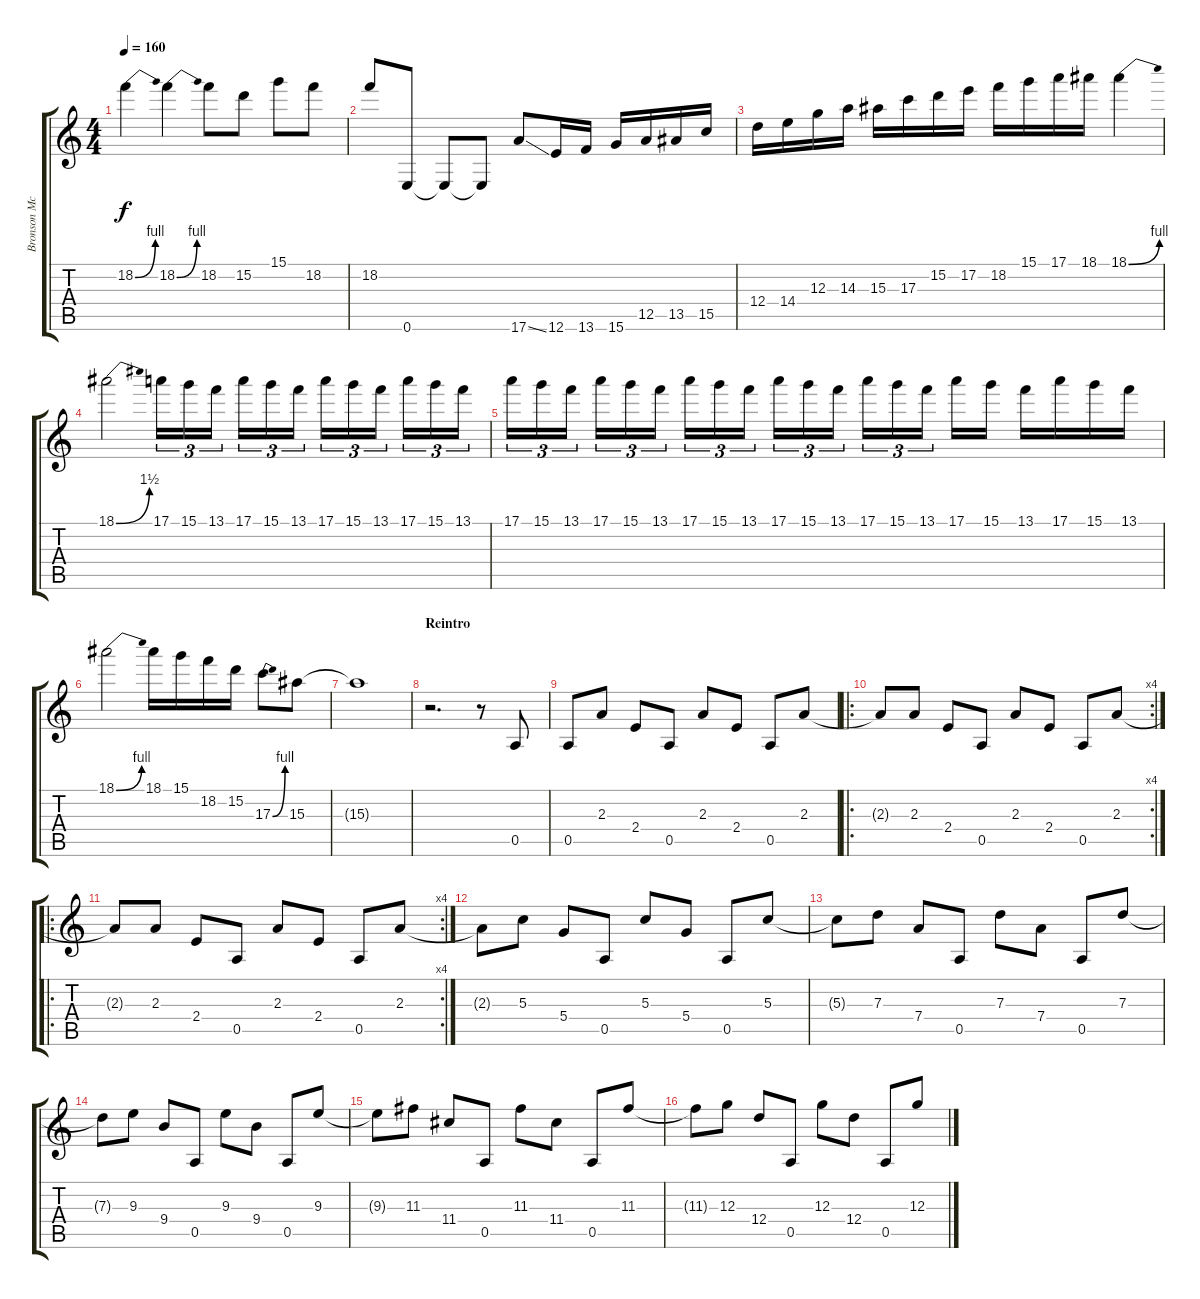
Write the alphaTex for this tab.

\track ("Bronson McDowall (Guitar)" "Bronson Mc") {instrument distortionguitar}
\staff {score tabs}
\tuning (E4 B3 G3 D3 A2 E2) {hide}
\ts (4 4)
\tempo 160
\clef g2
\ks c
18.2{be (bend 0 0 60 4)}.4{dy f} 18.2{be (bend 0 0 60 4)}.4 18.2.8 15.2.8 15.1.8 18.2.8 |
18.2.8 0.6.8 0.6{t}.8 0.6{t}.8 17.6{ss}.8 12.6.16 13.6.16 15.6.16 12.5.16 13.5.16 15.5.16 |
12.4.16 14.4.16 12.3.16 14.3.16 15.3.16 17.3.16 15.2.16 17.2.16 18.2.16 15.1.16 17.1.16 18.1.16 18.1{be (bend 0 0 60 4)}.4 |
18.1{be (bend 0 0 60 6)}.2 17.1.16{tu (3 2)} 15.1.16{tu (3 2)} 13.1.16{tu (3 2)} 17.1.16{tu (3 2)} 15.1.16{tu (3 2)} 13.1.16{tu (3 2)} 17.1.16{tu (3 2)} 15.1.16{tu (3 2)} 13.1.16{tu (3 2)} 17.1.16{tu (3 2)} 15.1.16{tu (3 2)} 13.1.16{tu (3 2)} |
17.1.16{tu (3 2)} 15.1.16{tu (3 2)} 13.1.16{tu (3 2)} 17.1.16{tu (3 2)} 15.1.16{tu (3 2)} 13.1.16{tu (3 2)} 17.1.16{tu (3 2)} 15.1.16{tu (3 2)} 13.1.16{tu (3 2)} 17.1.16{tu (3 2)} 15.1.16{tu (3 2)} 13.1.16{tu (3 2)} 17.1.16{tu (3 2)} 15.1.16{tu (3 2)} 13.1.16{tu (3 2)} 17.1.16 15.1.16 13.1.16 17.1.16 15.1.16 13.1.16 |
18.1{be (bend 0 0 60 4)}.2 18.1.16 15.1.16 18.2.16 15.2.16 17.3{be (bend 0 0 60 4)}.8 15.3.8 |
15.3{t}.1 |
\section ("" "Reintro")
r.2{d} r.8 0.5.8 |
0.5.8 2.3.8 2.4.8 0.5.8 2.3.8 2.4.8 0.5.8 2.3.8 |
\ro
\rc 4
2.3{t}.8 2.3.8 2.4.8 0.5.8 2.3.8 2.4.8 0.5.8 2.3.8 |
\ro
\rc 4
2.3{t}.8 2.3.8 2.4.8 0.5.8 2.3.8 2.4.8 0.5.8 2.3.8 |
2.3{t}.8 5.3.8 5.4.8 0.5.8 5.3.8 5.4.8 0.5.8 5.3.8 |
5.3{t}.8 7.3.8 7.4.8 0.5.8 7.3.8 7.4.8 0.5.8 7.3.8 |
7.3{t}.8 9.3.8 9.4.8 0.5.8 9.3.8 9.4.8 0.5.8 9.3.8 |
9.3{t}.8 11.3.8 11.4.8 0.5.8 11.3.8 11.4.8 0.5.8 11.3.8 |
11.3{t}.8 12.3.8 12.4.8 0.5.8 12.3.8 12.4.8 0.5.8 12.3.8
